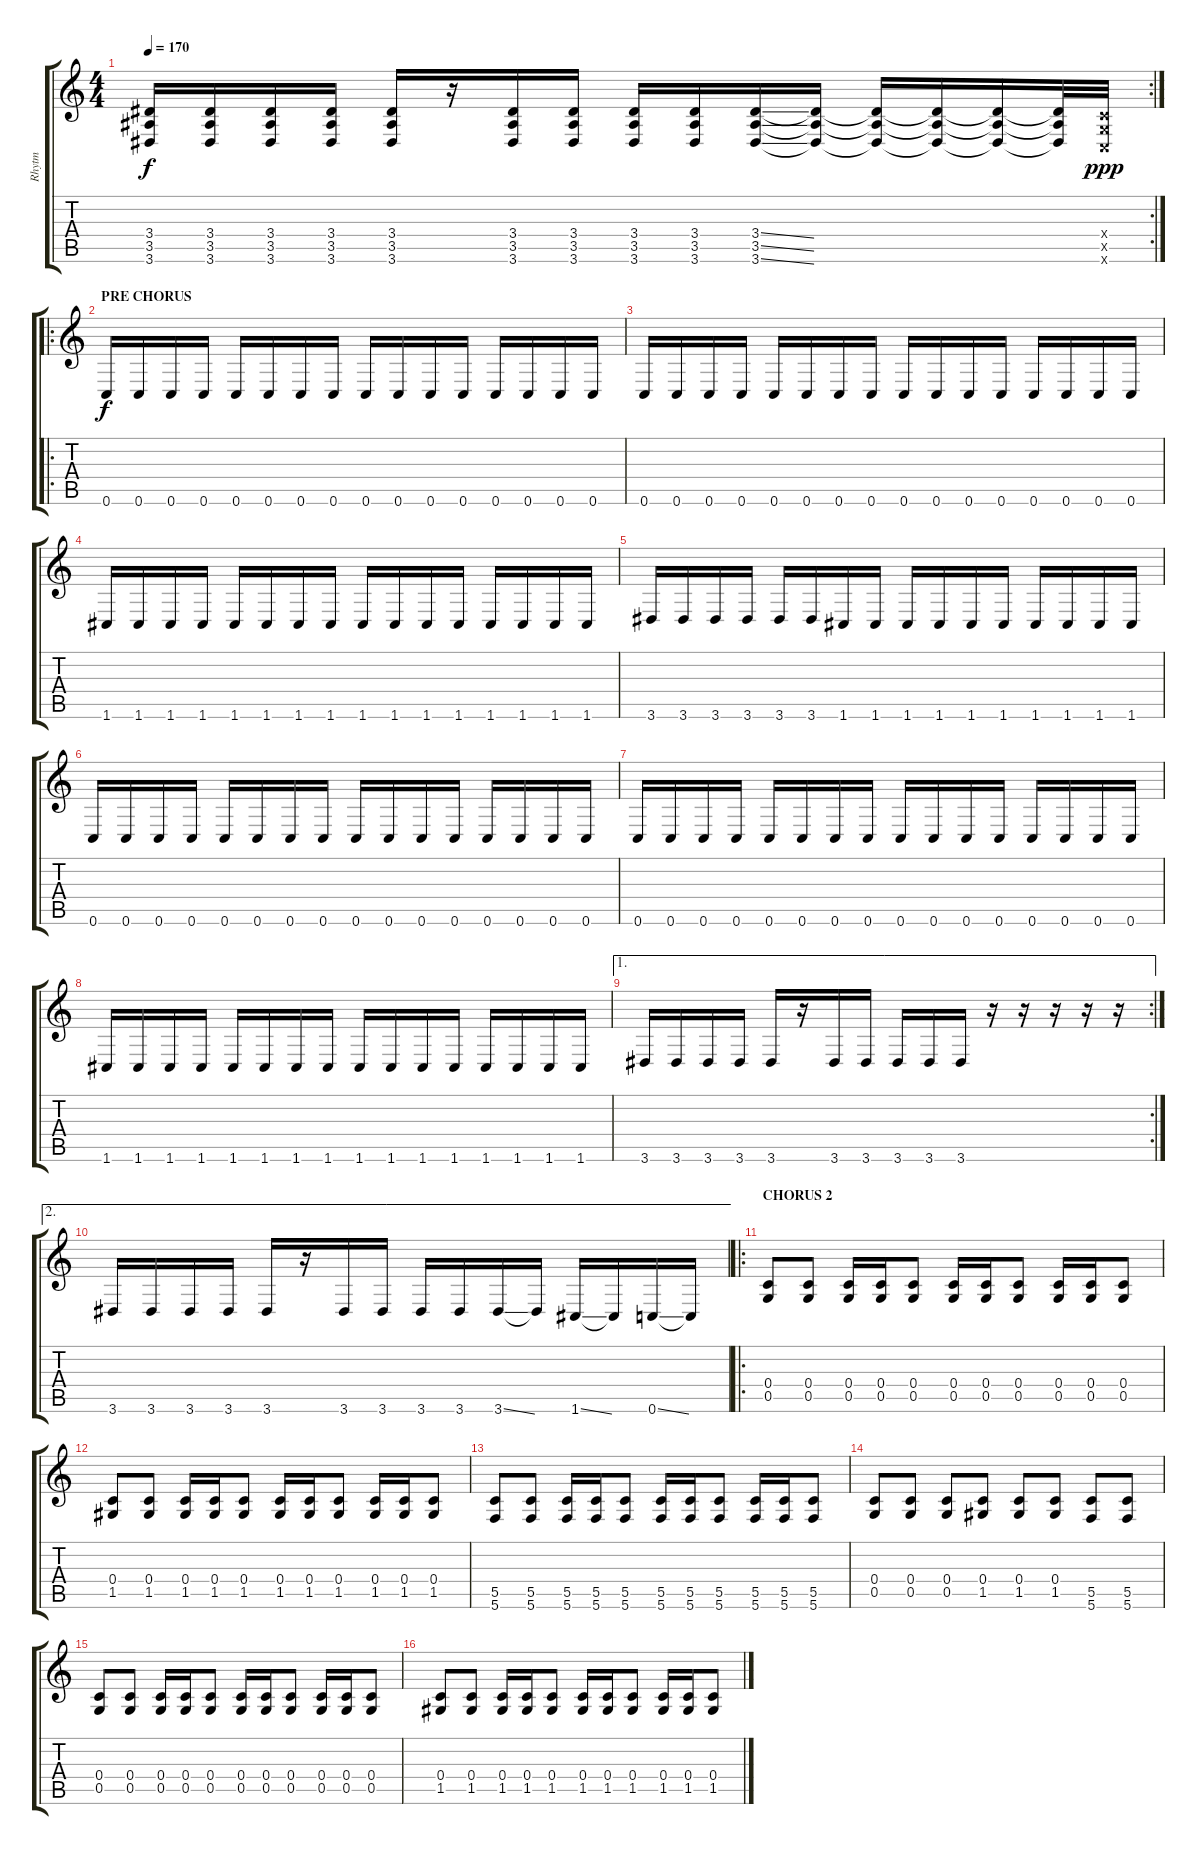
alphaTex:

\track ("Rhytm" "Rhytm") {instrument distortionguitar}
\staff {score tabs}
\tuning (D4 A3 F3 C3 G2 C2) {hide}
\rc 2
\ts (4 4)
\tempo 170
\clef g2
\ks c
(3.4 3.5 3.6).16{dy f} (3.4 3.5 3.6).16 (3.4 3.5 3.6).16 (3.4 3.5 3.6).16 (3.4 3.5 3.6).16 r.16 (3.4 3.5 3.6).16 (3.4 3.5 3.6).16 (3.4 3.5 3.6).16 (3.4 3.5 3.6).16 (3.4{ss} 3.5{ss} 3.6{ss}).16 (3.4{t} 3.5{t} 3.6{t}).16 (3.4{t} 3.5{t} 3.6{t}).16 (3.4{t} 3.5{t} 3.6{t}).16 (3.4{t} 3.5{t} 3.6{t}).16 (3.4{t} 3.5{t} 3.6{t}).32 (0.4{x} 0.5{x} 0.6{x}).32{dy ppp} |
\ro
\section ("" "PRE CHORUS")
0.6.16{dy f} 0.6.16 0.6.16 0.6.16 0.6.16 0.6.16 0.6.16 0.6.16 0.6.16 0.6.16 0.6.16 0.6.16 0.6.16 0.6.16 0.6.16 0.6.16 |
0.6.16 0.6.16 0.6.16 0.6.16 0.6.16 0.6.16 0.6.16 0.6.16 0.6.16 0.6.16 0.6.16 0.6.16 0.6.16 0.6.16 0.6.16 0.6.16 |
1.6.16 1.6.16 1.6.16 1.6.16 1.6.16 1.6.16 1.6.16 1.6.16 1.6.16 1.6.16 1.6.16 1.6.16 1.6.16 1.6.16 1.6.16 1.6.16 |
3.6.16 3.6.16 3.6.16 3.6.16 3.6.16 3.6.16 1.6.16 1.6.16 1.6.16 1.6.16 1.6.16 1.6.16 1.6.16 1.6.16 1.6.16 1.6.16 |
0.6.16 0.6.16 0.6.16 0.6.16 0.6.16 0.6.16 0.6.16 0.6.16 0.6.16 0.6.16 0.6.16 0.6.16 0.6.16 0.6.16 0.6.16 0.6.16 |
0.6.16 0.6.16 0.6.16 0.6.16 0.6.16 0.6.16 0.6.16 0.6.16 0.6.16 0.6.16 0.6.16 0.6.16 0.6.16 0.6.16 0.6.16 0.6.16 |
1.6.16 1.6.16 1.6.16 1.6.16 1.6.16 1.6.16 1.6.16 1.6.16 1.6.16 1.6.16 1.6.16 1.6.16 1.6.16 1.6.16 1.6.16 1.6.16 |
\ae 1
\rc 2
3.6.16 3.6.16 3.6.16 3.6.16 3.6.16 r.16 3.6.16 3.6.16 3.6.16 3.6.16 3.6.16 r.16 r.16 r.16 r.16 r.16 |
\ae 2
3.6.16 3.6.16 3.6.16 3.6.16 3.6.16 r.16 3.6.16 3.6.16 3.6.16 3.6.16 3.6{ss}.16 3.6{t}.16 1.6{ss}.16 1.6{t}.16 0.6{ss}.16 0.6{t}.16 |
\ro
\section ("" "CHORUS 2")
(0.4 0.5).8{instrument distortionguitar} (0.4 0.5).8 (0.4 0.5).16 (0.4 0.5).16 (0.4 0.5).8 (0.4 0.5).16 (0.4 0.5).16 (0.4 0.5).8 (0.4 0.5).16 (0.4 0.5).16 (0.4 0.5).8 |
(0.4 1.5).8 (0.4 1.5).8 (0.4 1.5).16 (0.4 1.5).16 (0.4 1.5).8 (0.4 1.5).16 (0.4 1.5).16 (0.4 1.5).8 (0.4 1.5).16 (0.4 1.5).16 (0.4 1.5).8 |
(5.5 5.6).8 (5.5 5.6).8 (5.5 5.6).16 (5.5 5.6).16 (5.5 5.6).8 (5.5 5.6).16 (5.5 5.6).16 (5.5 5.6).8 (5.5 5.6).16 (5.5 5.6).16 (5.5 5.6).8 |
(0.4 0.5).8 (0.4 0.5).8 (0.4 0.5).8 (0.4 1.5).8 (0.4 1.5).8 (0.4 1.5).8 (5.5 5.6).8 (5.5 5.6).8 |
(0.4 0.5).8 (0.4 0.5).8 (0.4 0.5).16 (0.4 0.5).16 (0.4 0.5).8 (0.4 0.5).16 (0.4 0.5).16 (0.4 0.5).8 (0.4 0.5).16 (0.4 0.5).16 (0.4 0.5).8 |
(0.4 1.5).8 (0.4 1.5).8 (0.4 1.5).16 (0.4 1.5).16 (0.4 1.5).8 (0.4 1.5).16 (0.4 1.5).16 (0.4 1.5).8 (0.4 1.5).16 (0.4 1.5).16 (0.4 1.5).8
